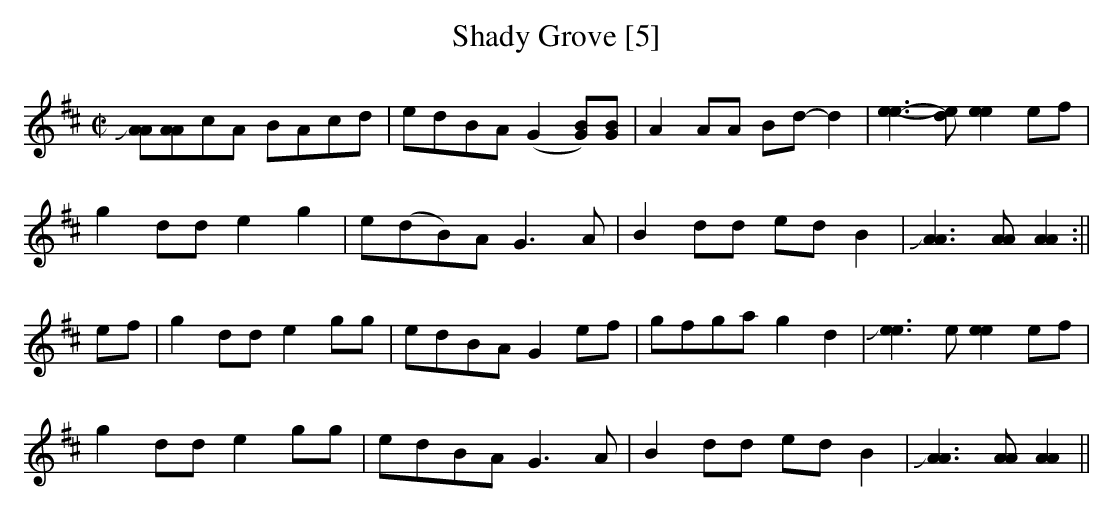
X:1
T:Shady Grove [5]
M:C|
L:1/8
K:Amix
+slide+[AA][AA]cA BAcd|ed-BA (G2[GB])[GB]|A2AA Bd- d2|[e3e3]-[de] [e2e2]ef|
g2dde2g2|e(dB)A G3A|B2dd ed-B2|+slide+[A3A3][AA][A2A2]:||
ef|g2 dd e2 gg| ed-BA G2ef|gfga g2d2|+slide+[e3e3]e [e2e2]ef|
g2 dd e2 gg| ed-BA G3A|B2dd ed-B2|+slide+[A3A3][AA][A2A2]||
